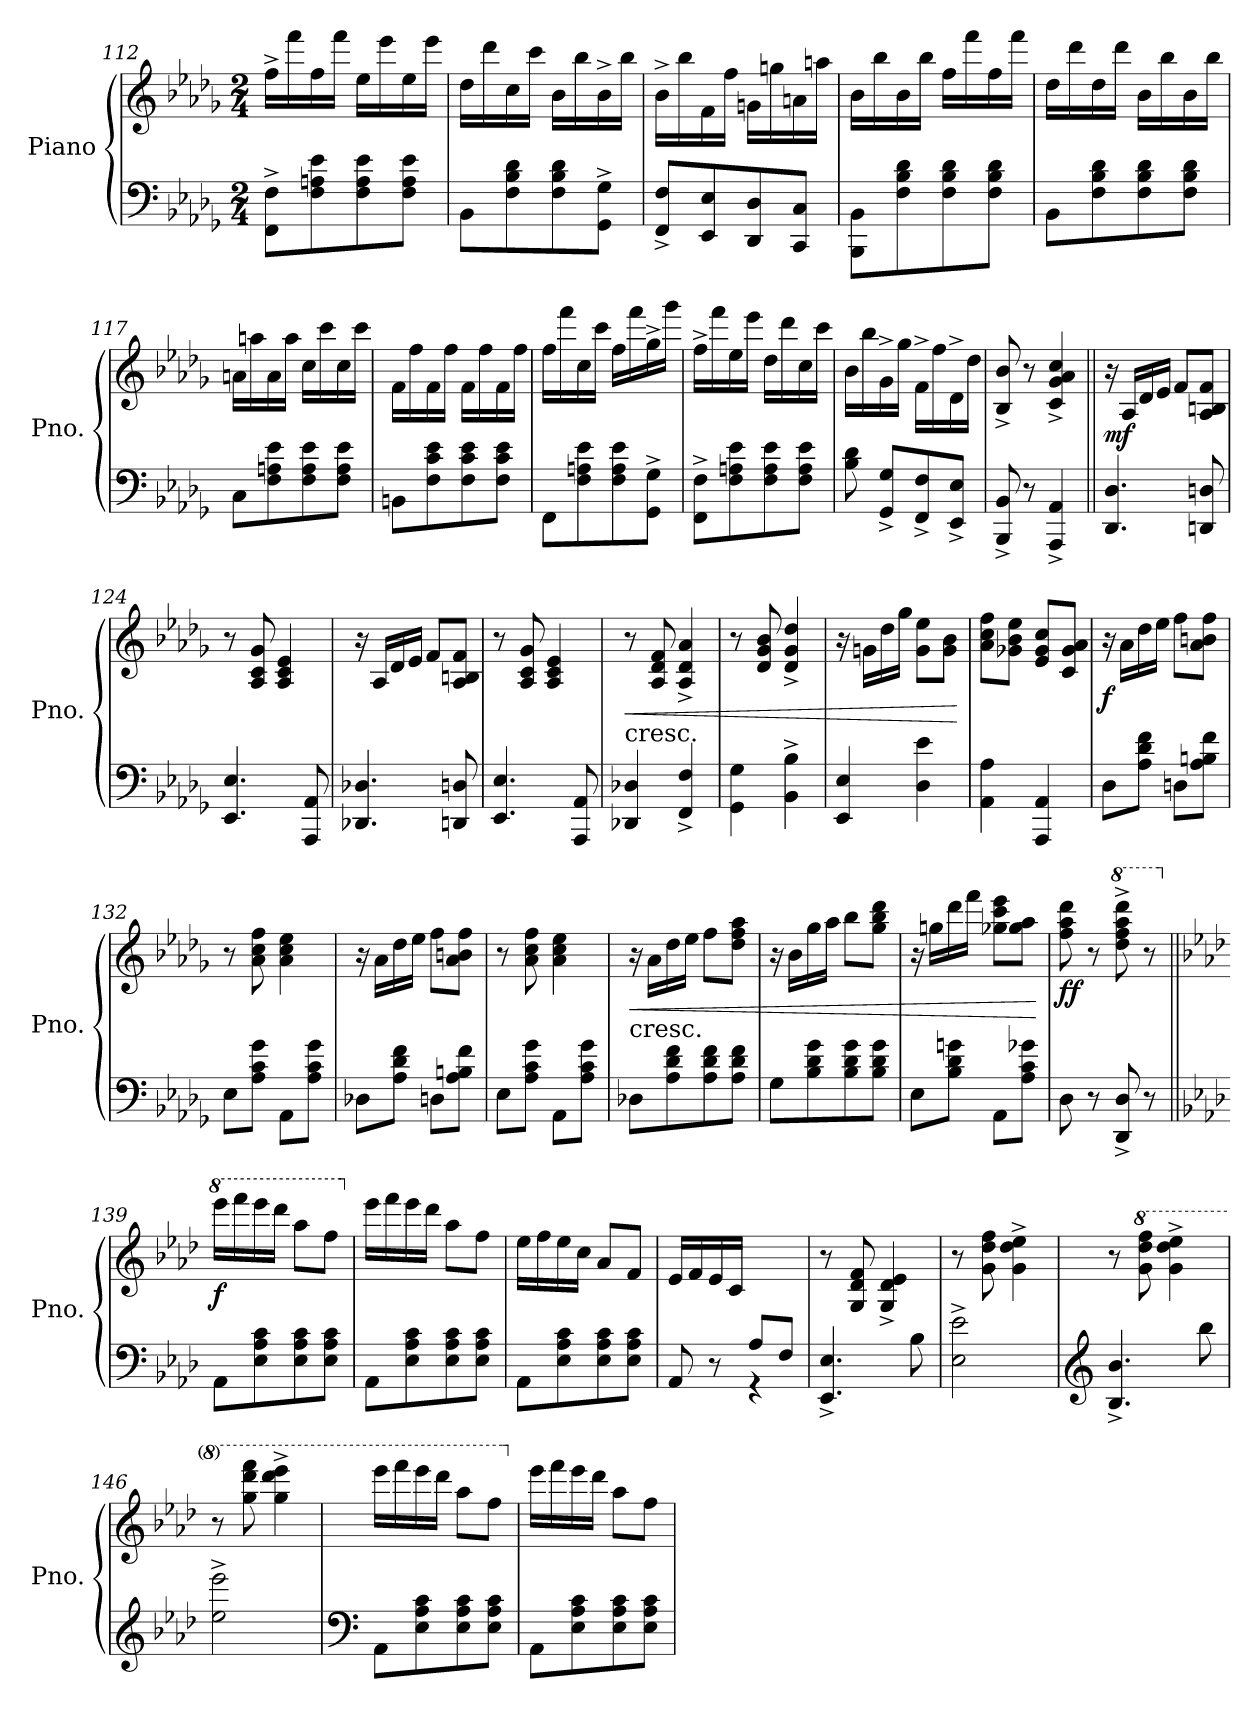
**kern	**kern	**dynam
*part1	*part1	*part1
*staff2	*staff1	*staff1/2
*I"Piano	*	*
*I'Pno.	*	*
*clefF4	*clefG2	*
*k[b-e-a-d-g-]	*k[b-e-a-d-g-]	*
*M2/4	*M2/4	*
=112	=112	=112
8FF\^ 8F\^L	16ff^\LL	.
.	16fff\	.
8F\ 8An\ 8e-\	16ff\	.
.	16fff\JJ	.
8F\ 8A\ 8e-\	16ee-\LL	.
.	16eee-\	.
8F\ 8A\ 8e-\J	16ee-\	.
.	16eee-\JJ	.
=113	=113	=113
8BB-\L	16dd-\LL	.
.	16ddd-\	.
8F\ 8B-\ 8d-\	16cc\	.
.	16ccc\JJ	.
8F\ 8B-\ 8d-\	16b-\LL	.
.	16bb-\	.
8GG-\^ 8G-\^J	16b-^\	.
.	16bb-\JJ	.
!!LO:LB:g=z
=114	=114	=114
8FF/^ 8F/^L	16b-^\LL	.
.	16bb-\	.
8EE-/ 8E-/	16f\	.
.	16ff\JJ	.
8DD-/ 8D-/	16gn\LL	.
.	16ggn\	.
8CC/ 8C/J	16an\	.
.	16aan\JJ	.
=115	=115	=115
8BBB-\ 8BB-\L	16b-\LL	.
.	16bb-\	.
8F\ 8B-\ 8d-\	16b-\	.
.	16bb-\JJ	.
8F\ 8B-\ 8d-\	16ff\LL	.
.	16fff\	.
8F\ 8B-\ 8d-\J	16ff\	.
.	16fff\JJ	.
=116	=116	=116
8BB-\L	16dd-\LL	.
.	16ddd-\	.
8F\ 8B-\ 8d-\	16dd-\	.
.	16ddd-\JJ	.
8F\ 8B-\ 8d-\	16b-\LL	.
.	16bb-\	.
8F\ 8B-\ 8d-\J	16b-\	.
.	16bb-\JJ	.
=117	=117	=117
8C\L	16an\LL	.
.	16aan\	.
8F\ 8An\ 8e-\	16a\	.
.	16aa\JJ	.
8F\ 8A\ 8e-\	16cc\LL	.
.	16ccc\	.
8F\ 8A\ 8e-\J	16cc\	.
.	16ccc\JJ	.
!!LO:LB:g=z
=118	=118	=118
8BBn\L	16f\LL	.
.	16ff\	.
8F\ 8c\ 8e-\	16f\	.
.	16ff\JJ	.
8F\ 8c\ 8e-\	16f\LL	.
.	16ff\	.
8F\ 8c\ 8e-\J	16f\	.
.	16ff\JJ	.
=119	=119	=119
8FF\L	16ff\LL	.
.	16fff\	.
8F\ 8An\ 8e-\	16cc\	.
.	16ccc\JJ	.
8F\ 8A\ 8e-\	16ff\LL	.
.	16fff\	.
8GG-\^ 8G-\^J	16gg-^\	.
.	16ggg-\JJ	.
=120	=120	=120
8FF\^ 8F\^L	16ff^\LL	.
.	16fff\	.
8F\ 8An\ 8e-\	16ee-\	.
.	16eee-\JJ	.
8F\ 8A\ 8e-\	16dd-\LL	.
.	16ddd-\	.
8F\ 8A\ 8e-\J	16cc\	.
.	16ccc\JJ	.
=121	=121	=121
8B-\ 8d-\	16b-\LL	.
.	16bb-\	.
8GG-/^ 8G-/^L	16g-^\	.
.	16gg-\JJ	.
8FF/^ 8F/^	16f^\LL	.
.	16ff\	.
8EE-/^ 8E-/^J	16d-^\	.
.	16dd-\JJ	.
=122	=122	=122
8BBB-/^ 8BB-/^	8B-/^ 8b-/^	.
8r	8r	.
4AAA-/^ 4AA-/^	4c/^ 4g-/^ 4a-/^ 4cc/^	.
!!LO:LB:g=z
=123||	=123||	=123||
!	!	!LO:DY:b
4.DD-/ 4.D-/	16r	mf
.	16A-/LL	.
.	16d-/	.
.	16e-/JJ	.
.	8f/L	.
8DDn/ 8Dn/	8A-/ 8Bn/ 8f/J	.
=124	=124	=124
4.EE-/ 4.E-/	8r	.
.	8A-/ 8c/ 8g-/	.
.	4A-/ 4c/ 4e-/	.
8AAA-/ 8AA-/	.	.
=125	=125	=125
4.DD-X/ 4.D-X/	16r	.
.	16A-/LL	.
.	16d-/	.
.	16e-/JJ	.
.	8f/L	.
8DDn/ 8Dn/	8A-/ 8Bn/ 8f/J	.
=126	=126	=126
4.EE-/ 4.E-/	8r	.
.	8A-/ 8c/ 8g-/	.
.	4A-/ 4c/ 4e-/	.
8AAA-/ 8AA-/	.	.
=127	=127	=127
!	!LO:TX:b:t=cresc.	!
!	!	!LO:HP:b
4DD-X/ 4D-X/	8r	<
.	8A-/ 8d-/ 8f/	.
4FF/^ 4F/^	4A-/^ 4d-/^ 4a-/^	.
=128	=128	=128
4GG-\ 4G-\	8r	.
.	8d-/ 8g-/ 8b-/	.
4BB-\^ 4B-\^	4d-/^ 4g-/^ 4dd-/^	.
!!LO:LB:g=z
=129	=129	=129
4EE-/ 4E-/	16r	.
.	16gn\LL	.
.	16dd-\	.
.	16gg-\JJ	.
4D-\ 4e-\	8g\ 8ee-\L	.
.	8g\ 8b-\J	.
.	.	[
=130	=130	=130
4AA-\ 4A-\	8a-\ 8cc\ 8ff\L	.
.	8g-X\ 8b-\ 8ee-\J	.
4AAA-/ 4AA-/	8e-/ 8g-/ 8cc/L	.
.	8c/ 8g-/ 8a-/J	.
=131	=131	=131
!	!	!LO:DY:b
8D-\L	16r	f
.	16a-\LL	.
8A-\ 8d-\ 8f\J	16dd-\	.
.	16ee-\JJ	.
8Dn\L	8ff\L	.
8A-\ 8Bn\ 8f\J	8a-\ 8bn\ 8ff\J	.
=132	=132	=132
8E-\L	8r	.
8A-\ 8c\ 8g-\J	8a-\ 8cc\ 8ff\	.
8AA-\L	4a-\ 4cc\ 4ee-\	.
8A-\ 8c\ 8g-\J	.	.
=133	=133	=133
8D-X\L	16r	.
.	16a-\LL	.
8A-\ 8d-\ 8f\J	16dd-\	.
.	16ee-\JJ	.
8Dn\L	8ff\L	.
8A-\ 8Bn\ 8f\J	8a-\ 8bn\ 8ff\J	.
!!LO:PB:g=z
=134	=134	=134
8E-\L	8r	.
8A-\ 8c\ 8g-\J	8a-\ 8cc\ 8ff\	.
8AA-\L	4a-\ 4cc\ 4ee-\	.
8A-\ 8c\ 8g-\J	.	.
=135	=135	=135
!	!LO:TX:b:t=cresc.	!
!	!	!LO:HP:b
8D-X\L	16r	<
.	16a-\LL	.
8A-\ 8d-\ 8f\	16dd-\	.
.	16ee-\JJ	.
8A-\ 8d-\ 8f\	8ff\L	.
8A-\ 8d-\ 8f\J	8dd-\ 8ff\ 8aa-\J	.
=136	=136	=136
8G-\L	16r	.
.	16b-\LL	.
8B-\ 8d-\ 8g-\	16gg-\	.
.	16aa-\JJ	.
8B-\ 8d-\ 8g-\	8bb-\L	.
8B-\ 8d-\ 8g-\J	8gg-\ 8bb-\ 8ddd-\J	.
=137	=137	=137
8E-\L	16r	.
.	16ggn\LL	.
8B-\ 8d-\ 8gn\J	16ddd-\	.
.	16fff\JJ	.
8AA-\L	8gg-X\ 8ccc\ 8eee-\L	.
8A-\ 8c\ 8g-X\J	8gg-\ 8aa-\J	.
.	.	[
=138	=138	=138
!	!	!LO:DY:b
8D-\	8ff\ 8aa-\ 8ddd-\	ff
8r	8r	.
*	*8va	*
8DD-/^ 8D-/^	8ddd-\^ 8fff\^ 8aaa-\^ 8dddd-\^	.
8r	8r	.
!!LO:LB:g=z
=139||	=139||	=139||
*k[b-e-a-d-]	*k[b-e-a-d-]	*
*	*X8va	*
*	*8va	*
!	!	!LO:DY:b
8AA-\L	16eeee-\LL	f
.	16ffff\	.
8E-\ 8A-\ 8c\	16eeee-\	.
.	16dddd-\JJ	.
8E-\ 8A-\ 8c\	8aaa-\L	.
8E-\ 8A-\ 8c\J	8fff\J	.
=140	=140	=140
*	*X8va	*
8AA-\L	16eee-\LL	.
.	16fff\	.
8E-\ 8A-\ 8c\	16eee-\	.
.	16ddd-\JJ	.
8E-\ 8A-\ 8c\	8aa-\L	.
8E-\ 8A-\ 8c\J	8ff\J	.
=141	=141	=141
8AA-\L	16ee-\LL	.
.	16ff\	.
8E-\ 8A-\ 8c\	16ee-\	.
.	16cc\JJ	.
8E-\ 8A-\ 8c\	8a-/L	.
8E-\ 8A-\ 8c\J	8f/J	.
=142	=142	=142
*^	*	*
4ryy	8AA-/	16e-/LL	.
.	.	16f/	.
.	8r	16e-/	.
.	.	16c/JJ	.
8A-/L	4rGG	4ryy	.
8F/J	.	.	.
*v	*v	*	*
=143	=143	=143
4.EE-/^ 4.E-/^	8r	.
.	8G/ 8d-/ 8f/	.
.	4G/^ 4d-/^ 4e-/^	.
8B-\	.	.
!!LO:LB:g=z
=144	=144	=144
2E-\^ 2e-\^	8r	.
.	8g\ 8dd-\ 8ff\	.
.	4g\^ 4dd-\^ 4ee-\^	.
=145	=145	=145
*clefG2	*	*
4.B-/^ 4.b-/^	8r	.
*	*8va	*
.	8gg\ 8ddd-\ 8fff\	.
.	4gg\^ 4ddd-\^ 4eee-\^	.
8bb-\	.	.
=146	=146	=146
2ee-\^ 2eee-\^	8r	.
.	8ggg\ 8dddd-\ 8ffff\	.
.	4ggg\^ 4dddd-\^ 4eeee-\^	.
=147	=147	=147
*clefF4	*	*
8AA-\L	16eeee-\LL	.
.	16ffff\	.
8E-\ 8A-\ 8c\	16eeee-\	.
.	16dddd-\JJ	.
8E-\ 8A-\ 8c\	8aaa-\L	.
8E-\ 8A-\ 8c\J	8fff\J	.
=148	=148	=148
*	*X8va	*
8AA-\L	16eee-\LL	.
.	16fff\	.
8E-\ 8A-\ 8c\	16eee-\	.
.	16ddd-\JJ	.
8E-\ 8A-\ 8c\	8aa-\L	.
8E-\ 8A-\ 8c\J	8ff\J	.
=	=	=
*-	*-	*-
